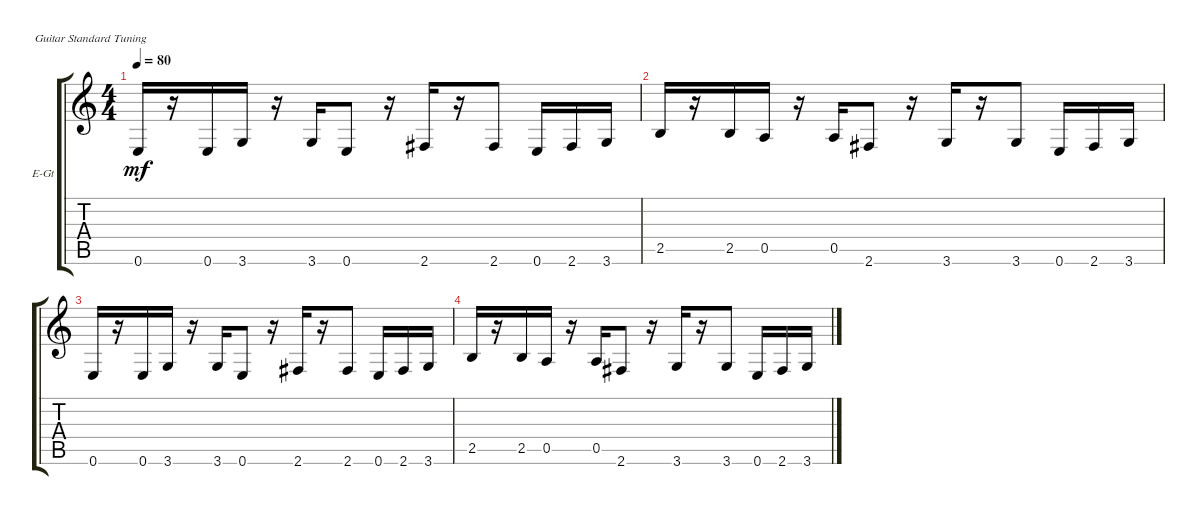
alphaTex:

\defaultSystemsLayout 4
\bracketExtendMode groupsimilarinstruments
\firstSystemTrackNameOrientation horizontal
\otherSystemsTrackNameOrientation horizontal
\track ("Electric Guitar" "E-Gt") {instrument distortionguitar}
\staff {score tabs}
\tuning (E4 B3 G3 D3 A2 E2)
\ts (4 4)
\tempo 80
\clef g2
\ks c
0.6.16{dy mf} r.16 0.6.16 3.6.16 r.16 3.6.16 0.6.8 r.16 2.6.16 r.16 2.6.8 0.6.16 2.6.16 3.6.16 |
2.5.16 r.16 2.5.16 0.5.16 r.16 0.5.16 2.6.8 r.16 3.6.16 r.16 3.6.8 0.6.16 2.6.16 3.6.16 |
0.6.16 r.16 0.6.16 3.6.16 r.16 3.6.16 0.6.8 r.16 2.6.16 r.16 2.6.8 0.6.16 2.6.16 3.6.16 |
2.5.16 r.16 2.5.16 0.5.16 r.16 0.5.16 2.6.8 r.16 3.6.16 r.16 3.6.8 0.6.16 2.6.16 3.6.16
